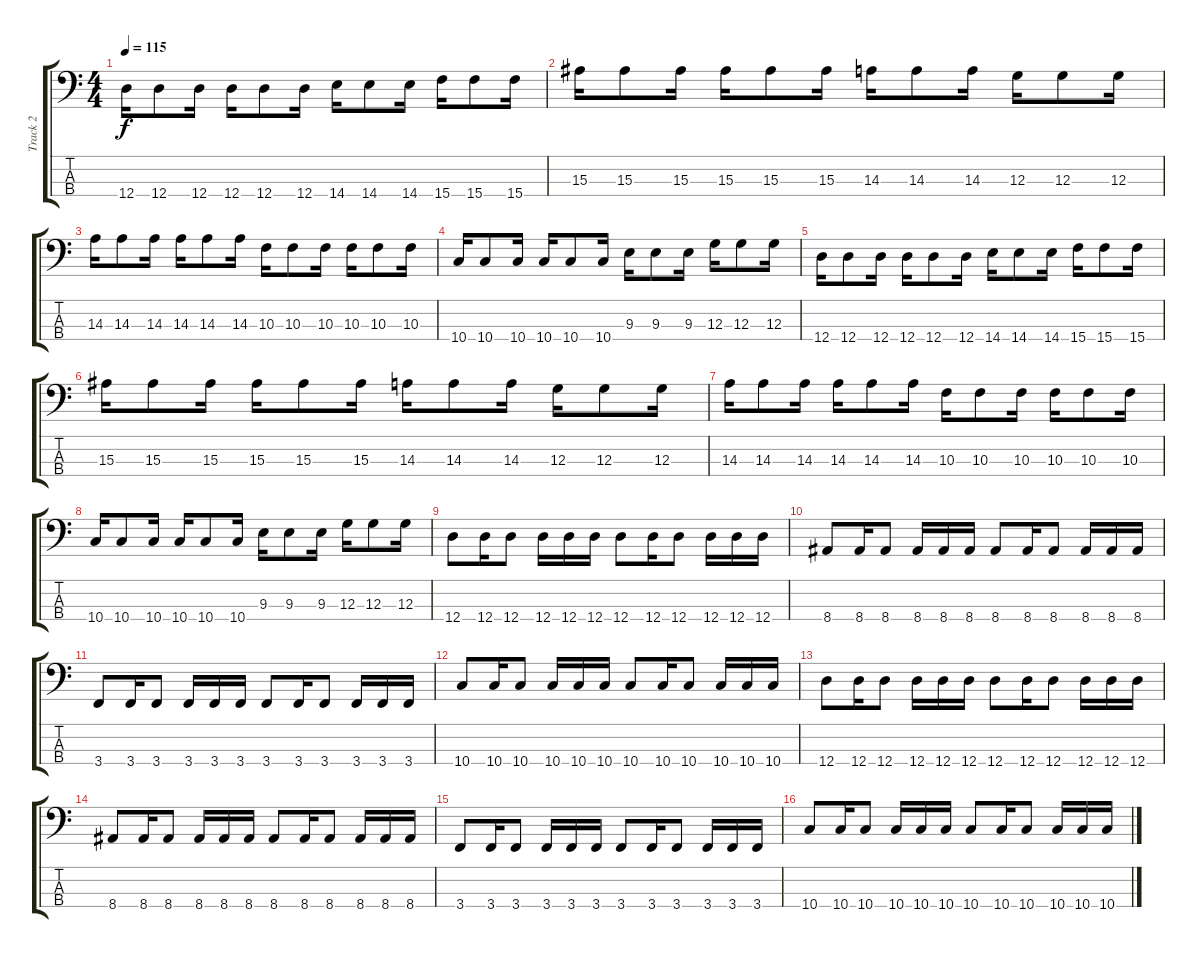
\track ("Track 2" "Track 2") {instrument electricbassfinger}
\staff {score tabs}
\tuning (F2 C2 G1 D1) {hide}
\ts (4 4)
\tempo 115
\clef f4
\ks c
12.4.16{dy f} 12.4.8 12.4.16 12.4.16 12.4.8 12.4.16 14.4.16 14.4.8 14.4.16 15.4.16 15.4.8 15.4.16 |
15.3.16 15.3.8 15.3.16 15.3.16 15.3.8 15.3.16 14.3.16 14.3.8 14.3.16 12.3.16 12.3.8 12.3.16 |
14.3.16 14.3.8 14.3.16 14.3.16 14.3.8 14.3.16 10.3.16 10.3.8 10.3.16 10.3.16 10.3.8 10.3.16 |
10.4.16 10.4.8 10.4.16 10.4.16 10.4.8 10.4.16 9.3.16 9.3.8 9.3.16 12.3.16 12.3.8 12.3.16 |
12.4.16 12.4.8 12.4.16 12.4.16 12.4.8 12.4.16 14.4.16 14.4.8 14.4.16 15.4.16 15.4.8 15.4.16 |
15.3.16 15.3.8 15.3.16 15.3.16 15.3.8 15.3.16 14.3.16 14.3.8 14.3.16 12.3.16 12.3.8 12.3.16 |
14.3.16 14.3.8 14.3.16 14.3.16 14.3.8 14.3.16 10.3.16 10.3.8 10.3.16 10.3.16 10.3.8 10.3.16 |
10.4.16 10.4.8 10.4.16 10.4.16 10.4.8 10.4.16 9.3.16 9.3.8 9.3.16 12.3.16 12.3.8 12.3.16 |
12.4.8 12.4.16 12.4.8 12.4.16 12.4.16 12.4.16 12.4.8 12.4.16 12.4.8 12.4.16 12.4.16 12.4.16 |
8.4.8 8.4.16 8.4.8 8.4.16 8.4.16 8.4.16 8.4.8 8.4.16 8.4.8 8.4.16 8.4.16 8.4.16 |
3.4.8 3.4.16 3.4.8 3.4.16 3.4.16 3.4.16 3.4.8 3.4.16 3.4.8 3.4.16 3.4.16 3.4.16 |
10.4.8 10.4.16 10.4.8 10.4.16 10.4.16 10.4.16 10.4.8 10.4.16 10.4.8 10.4.16 10.4.16 10.4.16 |
12.4.8 12.4.16 12.4.8 12.4.16 12.4.16 12.4.16 12.4.8 12.4.16 12.4.8 12.4.16 12.4.16 12.4.16 |
8.4.8 8.4.16 8.4.8 8.4.16 8.4.16 8.4.16 8.4.8 8.4.16 8.4.8 8.4.16 8.4.16 8.4.16 |
3.4.8 3.4.16 3.4.8 3.4.16 3.4.16 3.4.16 3.4.8 3.4.16 3.4.8 3.4.16 3.4.16 3.4.16 |
10.4.8 10.4.16 10.4.8 10.4.16 10.4.16 10.4.16 10.4.8 10.4.16 10.4.8 10.4.16 10.4.16 10.4.16
